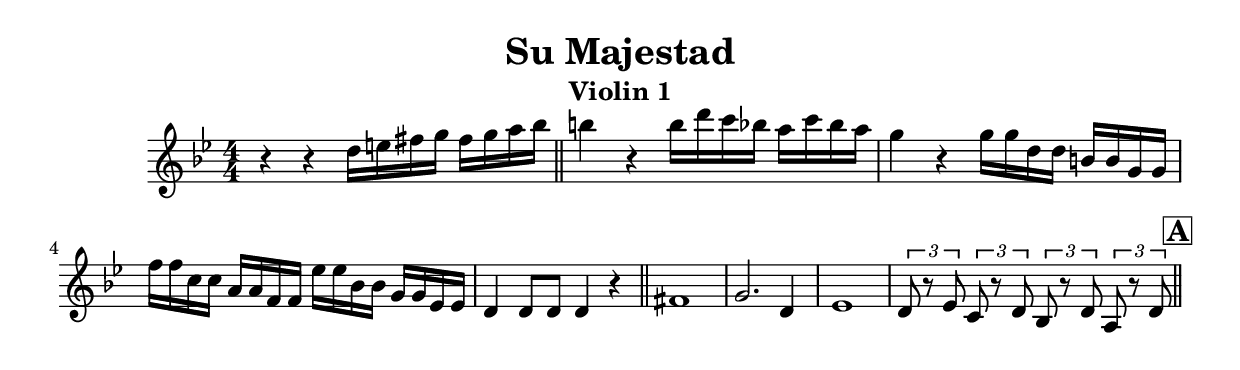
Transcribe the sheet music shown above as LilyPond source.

\version "2.18.0"

\header {
  title = "Su Majestad"
  instrument = "Violin 1"
}

% \transpose c' d'    % leave this out until teh end so that it is easier to check the notes
    \relative c''{
    \key bes \major
    \numericTimeSignature
    \time 4/4
    \compressFullBarRests
    \set Score.markFormatter = #format-mark-box-alphabet
    
    r4 r4 d16 e16 fis16 g16 fis16 g16 a16 bes16 \bar "||"
    b4 r4 b16 d16 c16 bes16 a16 c16 bes16 a16 
    g4 r4 g16 g16 d16 d16 b16 b16 g16 g16
    
    % measure 4
    f'16 f16 c16 c16 a16 a16 f16 f16 ees'16 ees16 bes16 bes16 g16 g16 ees16 ees16
    d4 d8 d8 d4 r4 \bar "||"

    % paseo
    fis1
    g2. d4
    ees1

    \barNumberCheck #9
    \times 2/3 {d8 r8 ees8} \times 2/3 {c8 r8 d8} \times 2/3 {bes8 r8 d8} \times 2/3 {a8 r8 d8}
    \bar "||" \mark \default % A


  }

